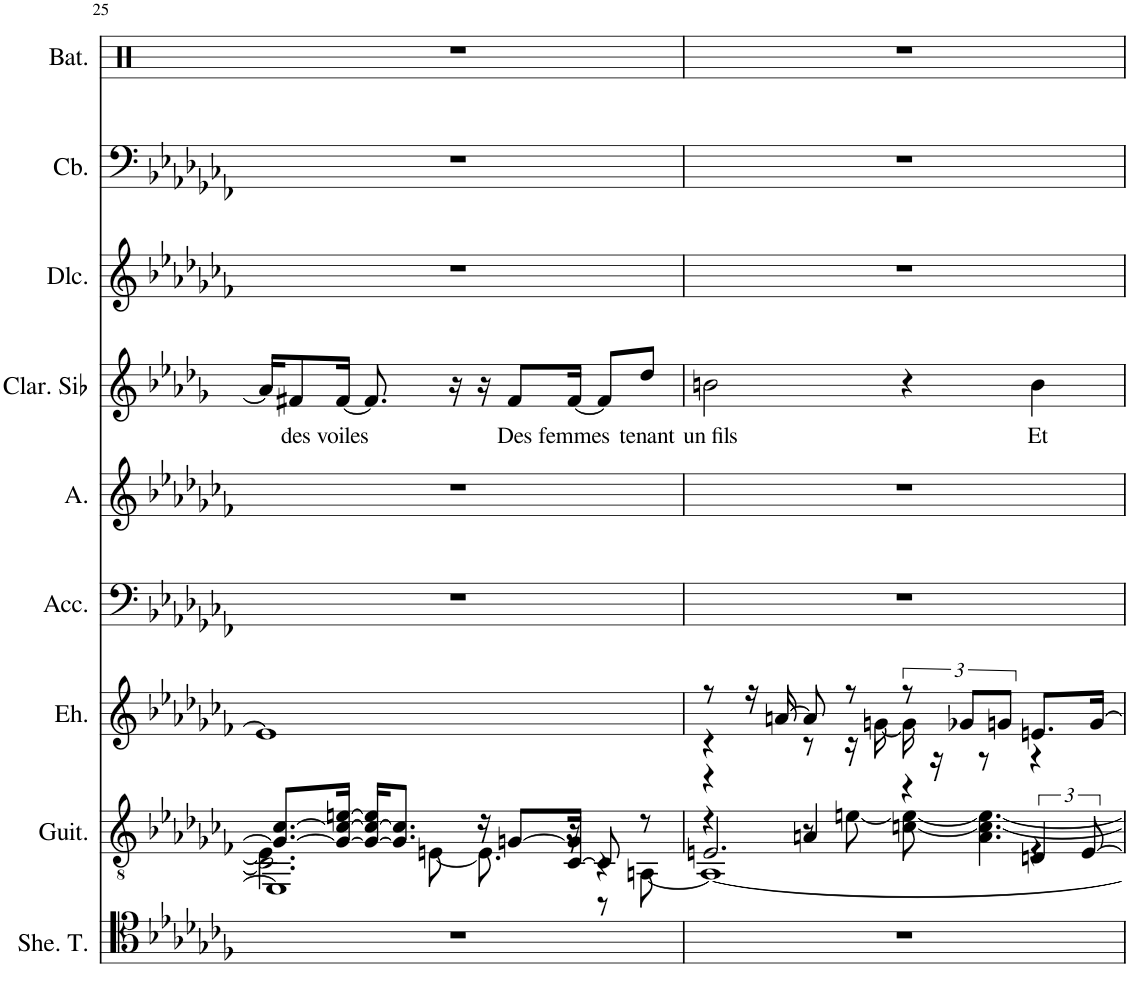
**kern	**kern	**kern	**kern	**kern	**kern	**text	**kern	**kern	**kern
*part9	*part8	*part7	*part6	*part5	*part4	*part4	*part3	*part2	*part1
*staff9	*staff8	*staff7	*staff6	*staff5	*staff4	*staff4	*staff3	*staff2	*staff1
*I"Sheng Ténor, organ	*I"Guitare classique, ac guit1	*I"Erhu, fiddle	*I"Accordéon , accordion	*I"Alto, back voc	*I"Clarinette en Sib	*	*I"Dulcimer, sazz	*I"Contrebasse, bass	*I"Batterie, drummix
*I'She. T.	*I'Guit.	*I'Eh.	*I'Acc.	*I'A.	*I'Clar. Sib	*	*I'Dlc.	*I'Cb.	*I'Bat.
!!LO:PB:g=z
*clefC4	*clefGv2	*clefG2	*clefF4	*clefG2	*clefG2	*	*clefG2	*clefF4	*clefX
*	*	*	*	*	*Trd1c2	*	*	*Trd7c12	*
*k[b-e-a-d-g-c-f-]	*k[b-e-a-d-g-c-f-]	*k[b-e-a-d-g-c-f-]	*k[b-e-a-d-g-c-f-]	*k[b-e-a-d-g-c-f-]	*k[b-e-a-d-g-]	*	*k[b-e-a-d-g-c-f-]	*k[b-e-a-d-g-c-f-]	*k[]
*M4/4	*M4/4	*M4/4	*M4/4	*M4/4	*M4/4	*	*M4/4	*M4/4	*M4/4
=25	=25	=25	=25	=25	=25	=25	=25	=25	=25
*	*^	*	*	*	*	*	*	*	*
*	*	*^	*	*	*	*	*	*	*	*
*	*	*	*^	*	*	*	*	*	*	*	*
1r	8.G/_ [8.c-/L	4.E\]	1EE]	2.C-\]	1e]	1r	1r	16a-/KL]	.	1r	1r	1r
!	!	!	!	!	!	!	!	!	!LO:LY:b	!	!	!
.	.	.	.	.	.	.	.	8f#X/	des	.	.	.
!	!	!	!	!	!	!	!	!	!LO:LY:b	!	!	!
.	16G/_ 16c-/_ [16en/Jk	.	.	.	.	.	.	[16f#/Jk	voiles	.	.	.
.	16G/_ 16c-/_ 16e/]KL	.	.	.	.	.	.	8.f#/]	.	.	.	.
.	8.G/] 8.c-/]J	.	.	.	.	.	.	.	.	.	.	.
.	.	[8En\	.	.	.	.	.	.	.	.	.	.
.	.	.	.	.	.	.	.	16r	.	.	.	.
.	16r	8.E\]	.	.	.	.	.	16r	.	.	.	.
!	!	!	!	!	!	!	!	!	!LO:LY:b	!	!	!
.	[8Gn/L	.	.	.	.	.	.	8f#/L	Des	.	.	.
!	!	!	!	!	!	!	!	!	!LO:LY:b	!	!	!
.	[16C-/ 16G/]Jk	16r	.	.	.	.	.	[16f#/Jk	femmes	.	.	.
.	8C-/]	4r	.	8r	.	.	.	8f#/L]	.	.	.	.
!	!	!	!	!	!	!	!	!	!LO:LY:b	!	!	!
.	8r	.	.	[8AAn\	.	.	.	8dd-/J	tenant	.	.	.
=26	=26	=26	=26	=26	=26	=26	=26	=26	=26	=26	=26	=26
*	*	*	*	*	*^	*	*	*	*	*	*	*
!	!	!	!	!	!	!	!	!	!	!LO:LY:b	!	!	!
1r	4r	4r	2.En/	1AA_	8r	4r	1r	1r	2bn\	un fils	1r	1r	1r
.	.	.	.	.	16r	.	.	.	.	.	.	.	.
.	.	.	.	.	[16an/	.	.	.	.	.	.	.	.
.	4An/	8r	.	.	8a/]	8r	.	.	.	.	.	.	.
.	.	[8en\	.	.	8r	16r	.	.	.	.	.	.	.
.	.	.	.	.	.	[16gn\	.	.	.	.	.	.	.
.	4r	[8cn\ 8e\_	.	.	12r	16g\]	.	.	4r	.	.	.	.
.	.	.	.	.	.	16r	.	.	.	.	.	.	.
.	.	.	.	.	12g-X/L	.	.	.	.	.	.	.	.
.	.	4.A\ 4.c\_ 4.e\_	.	.	.	8r	.	.	.	.	.	.	.
.	.	.	.	.	12gn/J	.	.	.	.	.	.	.	.
!	!	!	!	!	!	!	!	!	!	!LO:LY:b	!	!	!
.	6Dn/	.	4r	.	8.en/L	4r	.	.	4b\	Et	.	.	.
.	[12E/	.	.	.	.	.	.	.	.	.	.	.	.
.	.	.	.	.	[16g/Jk	.	.	.	.	.	.	.	.
*	*v	*v	*v	*v	*	*	*	*	*	*	*	*	*
*	*	*v	*v	*	*	*	*	*	*	*
=	=	=	=	=	=	=	=	=	=
*-	*-	*-	*-	*-	*-	*-	*-	*-	*-
